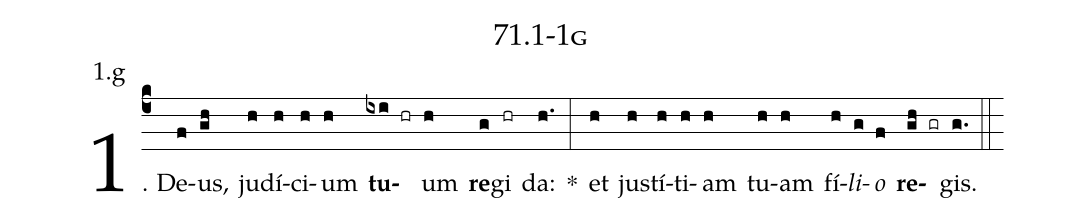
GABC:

name: 71.1-1g;
annotation: 1.g;
%%
(c4)1. De(f)us,(gh) ju(h)dí(h)ci(h)um(h) <b>tu</b>(ixi hr)um(h) <b>re</b>(g)gi(hr) da:(h.) *(:) et(h) jus(h)tí(h)ti(h)am(h) tu(h)am(h) fí(h)<i>li</i>(g)<i>o</i>(f) <b>re</b>(gh gr)gis.(g.) (::)


%E(h) u(h) o(g) u(f) a(gh) e.(g.) (::)
